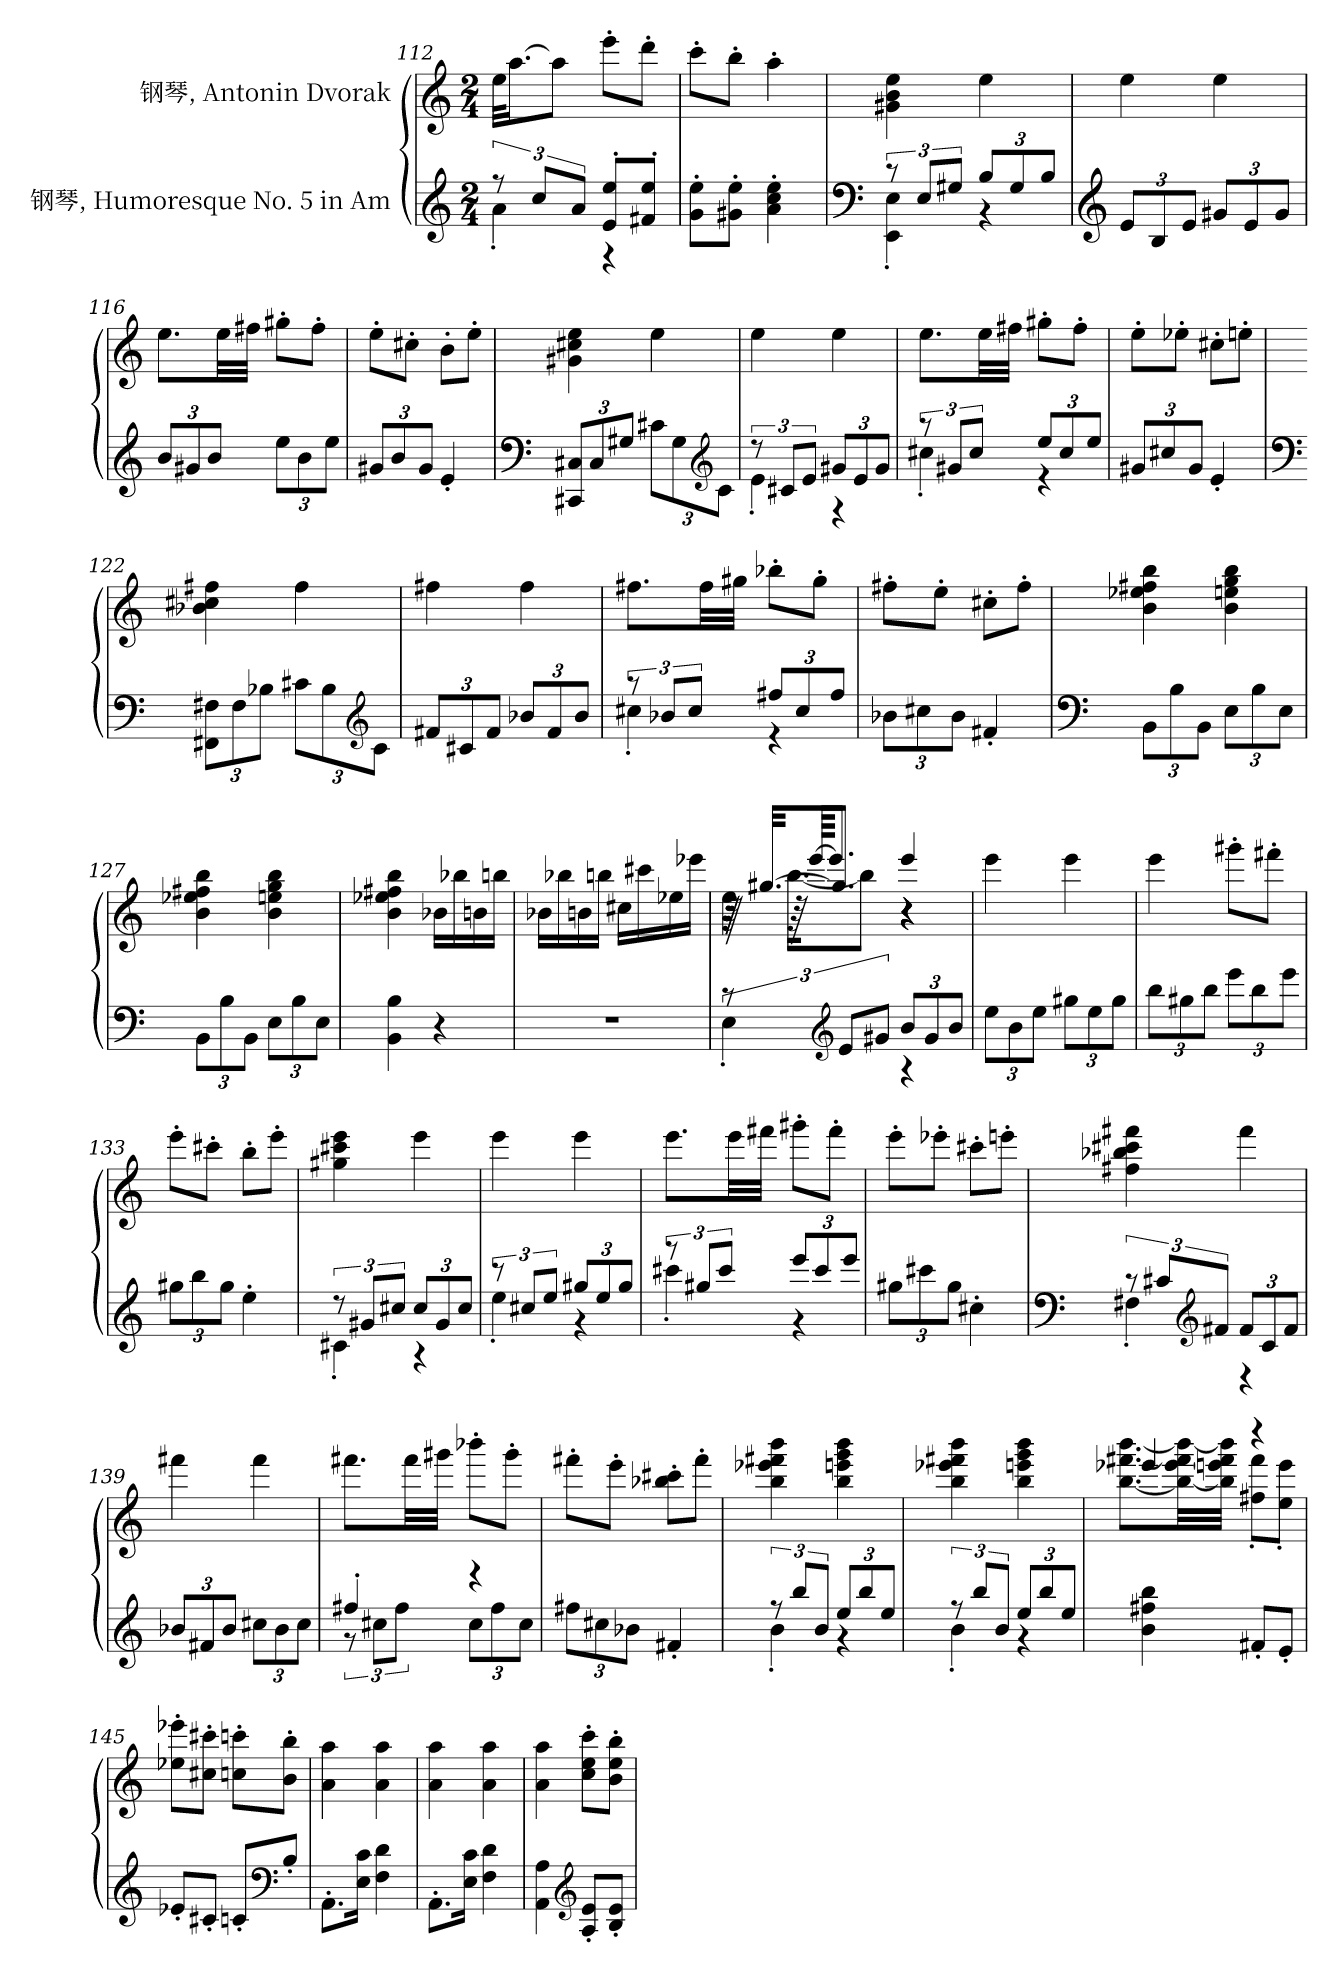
**kern	**kern
*part2	*part1
*staff2	*staff1
*I"钢琴, Humoresque No. 5 in Am	*I"钢琴, Antonin Dvorak
*clefG2	*clefG2
*k[]	*k[]
*M2/4	*M2/4
=112	=112
*^	*
12r	4a'\	32ee\KLL
.	.	[16.aa\J
12cc/L	.	.
.	.	8aa\J]
12a/J	.	.
8e/' 8ee/'L	4r	8eee'\L
8f#X/' 8ee/'J	.	8ddd'\J
*v	*v	*
=113	=113
8g\' 8ee\'L	8ccc'\L
8g#X\' 8ee\'J	8bb'\J
4a\' 4cc\' 4ee\'	4aa'\
!!LO:LB:g=z
=114	=114
*clefF4	*
*^	*
12r	4EE\' 4E\'	4g#X\ 4b\ 4ee\
12E/L	.	.
12G#X/J	.	.
*Xbrackettup	*	*
12B/L	4r	4ee\
12G#/	.	.
12B/J	.	.
*v	*v	*
=115	=115
*clefG2	*
12e/L	4ee\
12B/	.
12e/J	.
12g#X/L	4ee\
12e/	.
12g#/J	.
=116	=116
12b/L	8.ee\L
12g#X/	.
12b/J	.
.	32ee\LL
.	32ff#X\JJJ
12ee\L	8gg#X'\L
12b\	.
.	8ff#'\J
12ee\J	.
=117	=117
12g#X/L	8ee'\L
12b/	.
.	8cc#X'\J
12g#/J	.
4e'/	8b'\L
.	8ee'\J
!!LO:LB:g=z
=118	=118
*clefF4	*
12CC#X/ 12C#X/L	4g#X\ 4cc#X\ 4ee\
12C#/	.
12G#X/J	.
12c#X\L	4ee\
12G#\	.
*clefG2	*
12c#\J	.
=119	=119
*brackettup	*
*^	*
12r	4e'\	4ee\
12c#X/L	.	.
12e/J	.	.
*Xbrackettup	*	*
12g#X/L	4r	4ee\
12e/	.	.
12g#/J	.	.
=120	=120	=120
*brackettup	*	*
12r	4cc#X'\	8.ee\L
12g#X/L	.	.
12cc#/J	.	.
.	.	32ee\LL
.	.	32ff#X\JJJ
*Xbrackettup	*	*
12ee/L	4r	8gg#X'\L
12cc#/	.	.
.	.	8ff#'\J
12ee/J	.	.
*v	*v	*
=121	=121
12g#X/L	8ee'\L
12cc#X/	.
.	8ee-X'\J
12g#/J	.
4e'/	8cc#X'\L
.	8een'\J
!!LO:LB:g=z
=122	=122
*clefF4	*
12FF#X\ 12F#X\L	4b-X\ 4cc#X\ 4ff#X\
12F#\	.
12B-X\J	.
12c#X\L	4ff#\
12B-\	.
*clefG2	*
12c#\J	.
=123	=123
12f#X/L	4ff#X\
12c#X/	.
12f#/J	.
12b-X/L	4ff#\
12f#/	.
12b-/J	.
=124	=124
*brackettup	*
*^	*
12r	4cc#X'\	8.ff#X\L
12b-X/L	.	.
12cc#/J	.	.
.	.	32ff#\LL
.	.	32gg#X\JJJ
*Xbrackettup	*	*
12ff#X/L	4r	8bb-X'\L
12cc#/	.	.
.	.	8gg#'\J
12ff#/J	.	.
*v	*v	*
=125	=125
12b-X\L	8ff#X'\L
12cc#X\	.
.	8ee'\J
12b-\J	.
4f#X'/	8cc#X'\L
.	8ff#'\J
!!LO:LB:g=z
=126	=126
*clefF4	*
12BB\L	4b\ 4ee-X\ 4ff#X\ 4bb\
12B\	.
12BB\J	.
12E\L	4b\ 4een\ 4gg\ 4bb\
12B\	.
12E\J	.
=127	=127
12BB\L	4b\ 4ee-X\ 4ff#X\ 4bb\
12B\	.
12BB\J	.
12E\L	4b\ 4een\ 4gg\ 4bb\
12B\	.
12E\J	.
=128	=128
4BB\ 4B\	4b\ 4ee-X\ 4ff#X\ 4bb\
4r	16b-X\LL
.	16bb-X\
.	16bn\
.	16bbn\JJ
=129	=129
2r	16b-X\LL
.	16bb-X\
.	16bn\
.	16bbn\JJ
.	16cc#X\LL
.	16ccc#X\
.	16ee-X\
.	16eee-X\JJ
!!LO:PB:g=z
=130	=130
*brackettup	*
*^	*^
*	*	*	*^
*	*	*	*	*^
12r	4E'\	32r	32r	64r	4ee\
.	.	.	.	[32.gg#X/KKL	.
.	.	64r	[16.bb\KL	.	.
.	.	[64eee/KKKL	.	.	.
.	.	8.eee/J]	.	8.gg#/J]	.
*clefG2	*	*	*	*	*
12e/L	.	.	.	.	.
.	.	.	8bb\J]	.	.
12g#X/J	.	.	.	.	.
*Xbrackettup	*	*	*	*	*
12b/L	4r	4eee/	4r	4r	4r
12g#/	.	.	.	.	.
12b/J	.	.	.	.	.
*v	*v	*	*	*	*
*	*v	*v	*v	*v
=131	=131
12ee\L	4eee\
12b\	.
12ee\J	.
12gg#X\L	4eee\
12ee\	.
12gg#\J	.
=132	=132
12bb\L	4eee\
12gg#X\	.
12bb\J	.
12eee\L	8ggg#X'\L
12bb\	.
.	8fff#X'\J
12eee\J	.
=133	=133
12gg#X\L	8eee'\L
12bb\	.
.	8ccc#X'\J
12gg#\J	.
4ee'\	8bb'\L
.	8eee'\J
!!LO:LB:g=z
=134	=134
*brackettup	*
*^	*
12r	4c#X'\	4gg#X\ 4ccc#X\ 4eee\
12g#X/L	.	.
12cc#X/J	.	.
*Xbrackettup	*	*
12cc#/L	4r	4eee\
12g#/	.	.
12cc#/J	.	.
=135	=135	=135
*brackettup	*	*
12r	4ee'\	4eee\
12cc#X/L	.	.
12ee/J	.	.
*Xbrackettup	*	*
12gg#X/L	4r	4eee\
12ee/	.	.
12gg#/J	.	.
=136	=136	=136
*brackettup	*	*
12r	4ccc#X'\	8.eee\L
12gg#X/L	.	.
12ccc#/J	.	.
.	.	32eee\LL
.	.	32fff#X\JJJ
*Xbrackettup	*	*
12eee/L	4r	8ggg#X'\L
12ccc#/	.	.
.	.	8fff#'\J
12eee/J	.	.
*v	*v	*
=137	=137
12gg#X\L	8eee'\L
12ccc#X\	.
.	8eee-X'\J
12gg#\J	.
4cc#X'\	8ccc#X'\L
.	8eeen'\J
!!LO:LB:g=z
=138	=138
*clefF4	*
*brackettup	*
*^	*
12r	4F#X'\	4ff#X\ 4bb-X\ 4ccc#X\ 4fff#X\
12c#X/L	.	.
*clefG2	*	*
12f#X/J	.	.
*Xbrackettup	*	*
12f#/L	4r	4fff#\
12c#/	.	.
12f#/J	.	.
*v	*v	*
=139	=139
12b-X/L	4fff#X\
12f#X/	.
12b-/J	.
12cc#X\L	4fff#\
12b-\	.
12cc#\J	.
=140	=140
*^	*
*	*brackettup	*
4ff#X'/	12r	8.fff#X\L
.	12cc#X\L	.
.	12ff#\J	.
.	.	32fff#\LL
.	.	32ggg#X\JJJ
*	*Xbrackettup	*
4r	12cc#\L	8bbb-X'\L
.	12ff#\	.
.	.	8ggg#'\J
.	12cc#\J	.
*v	*v	*
=141	=141
12ff#X\L	8fff#X'\L
12cc#X\	.
.	8eee'\J
12b-X\J	.
4f#X'/	8bb-X\' 8ccc#X\'L
.	8fff#'\J
!!LO:LB:g=z
=142	=142
*brackettup	*
*^	*
12r	4b'\	4bb\ 4eee-X\ 4fff#X\ 4bbb\
12bb/L	.	.
12b/J	.	.
*Xbrackettup	*	*
12ee/L	4r	4bb\ 4eeen\ 4ggg\ 4bbb\
12bb/	.	.
12ee/J	.	.
=143	=143	=143
*brackettup	*	*
12r	4b'\	4bb\ 4eee-X\ 4fff#X\ 4bbb\
12bb/L	.	.
12b/J	.	.
*Xbrackettup	*	*
12ee/L	4r	4bb\ 4eeen\ 4ggg\ 4bbb\
12bb/	.	.
12ee/J	.	.
*v	*v	*
=144	=144
*	*^
4b\ 4ff#X\ 4bb\	4eee-X/	[8.bb\ [8.fff#X\ [8.bbb\L
.	.	32bb\_ 32eee-\ 32fff#\_ 32bbb\_LL
.	.	32bb\] 32eeen\ 32fff#\] 32bbb\]JJJ
8f#X'/L	4r	8ff#X\' 8fff#\'L
8e'/J	.	8ee\' 8eee\'J
*	*v	*v
=145	=145
8e-X'/L	8ee-X\' 8eee-X\'L
8c#X'/J	8cc#X\' 8ccc#X\'J
8cn'/L	8ccn\' 8cccn\'L
*clefF4	*
8B'/J	8b\' 8bb\'J
=146	=146
8.AA'\L	4a\ 4aa\
16E\ 16c\Jk	.
4F\ 4d\	4a\ 4aa\
!!LO:LB:g=z
=147	=147
8.AA'\L	4a\ 4aa\
16E\ 16c\Jk	.
4F\ 4d\	4a\ 4aa\
=148	=148
4AA\ 4A\	4a\ 4aa\
*clefG2	*
8A/' 8e/'L	8cc\' 8ee\' 8ccc\'L
8B/' 8e/'J	8b\' 8ee\' 8bb\'J
=	=
*-	*-
